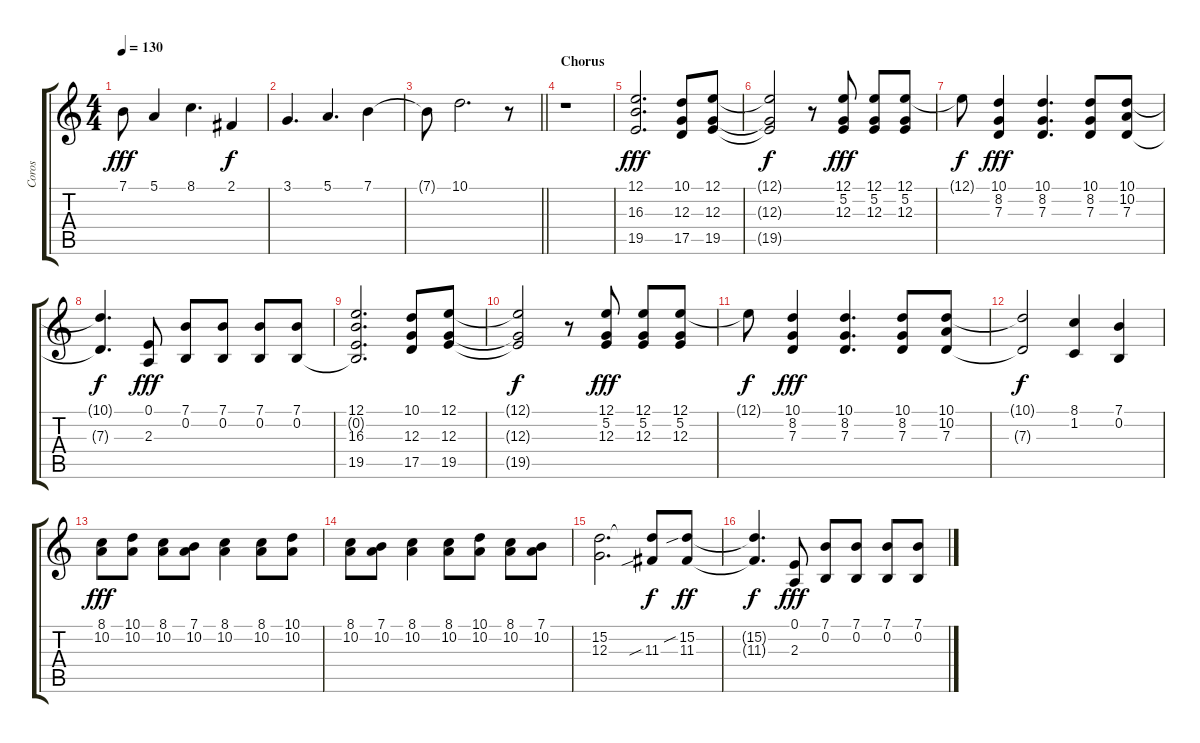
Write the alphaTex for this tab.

\track ("Coros" "Coros") {instrument violin}
\staff {score tabs}
\tuning (E4 B3 G3 D3 A2 E2) {hide}
\ts (4 4)
\tempo 130
\clef g2
\ks c
7.1.8{dy fff} 5.1.4 8.1.4{d} 2.1.4{dy f} |
3.1.4{d} 5.1.4{d} 7.1.4 |
\barLineRight lightlight
7.1{t}.8 10.1.2{d} r.8 |
\section ("" "Chorus")
r.1 |
(12.1 16.3 19.5).2{d dy fff} (10.1 12.3 17.5).8 (12.1 12.3 19.5).8 |
(12.1{t} 12.3{t} 19.5{t}).2{dy f} r.8 (12.1 5.2 12.3).8{dy fff} (12.1 5.2 12.3).8 (12.1 5.2 12.3).8 |
12.1{t}.8{dy f} (10.1 8.2 7.3).4{dy fff} (10.1 8.2 7.3).4{d} (10.1 8.2 7.3).8 (10.1 10.2 7.3).8 |
(10.1{t} 7.3{t}).4{d dy f} (0.1 2.3).8{dy fff} (7.1 0.2).8 (7.1 0.2).8 (7.1 0.2).8 (7.1 0.2).8 |
(12.1 0.2{t} 16.3 19.5).2{d} (10.1 12.3 17.5).8 (12.1 12.3 19.5).8 |
(12.1{t} 12.3{t} 19.5{t}).2{dy f} r.8 (12.1 5.2 12.3).8{dy fff} (12.1 5.2 12.3).8 (12.1 5.2 12.3).8 |
12.1{t}.8{dy f} (10.1 8.2 7.3).4{dy fff} (10.1 8.2 7.3).4{d} (10.1 8.2 7.3).8 (10.1 10.2 7.3).8 |
(10.1{t} 7.3{t}).2{dy f} (8.1 1.2).4 (7.1 0.2).4 |
(8.1 10.2).8{dy fff} (10.1 10.2).8 (8.1 10.2).8 (7.1 10.2).8 (8.1 10.2).4 (8.1 10.2).8 (10.1 10.2).8 |
(8.1 10.2).8 (7.1 10.2).8 (8.1 10.2).4 (8.1 10.2).8 (10.1 10.2).8 (8.1 10.2).8 (7.1 10.2).8 |
(15.2 12.3).2{d} (15.2{t} 11.3{sib}).8{dy f} (15.2{sib} 11.3).8{dy ff} |
(15.2{t} 11.3{t}).4{d dy f} (0.1 2.3).8{dy fff} (7.1 0.2).8 (7.1 0.2).8 (7.1 0.2).8 (7.1 0.2).8
